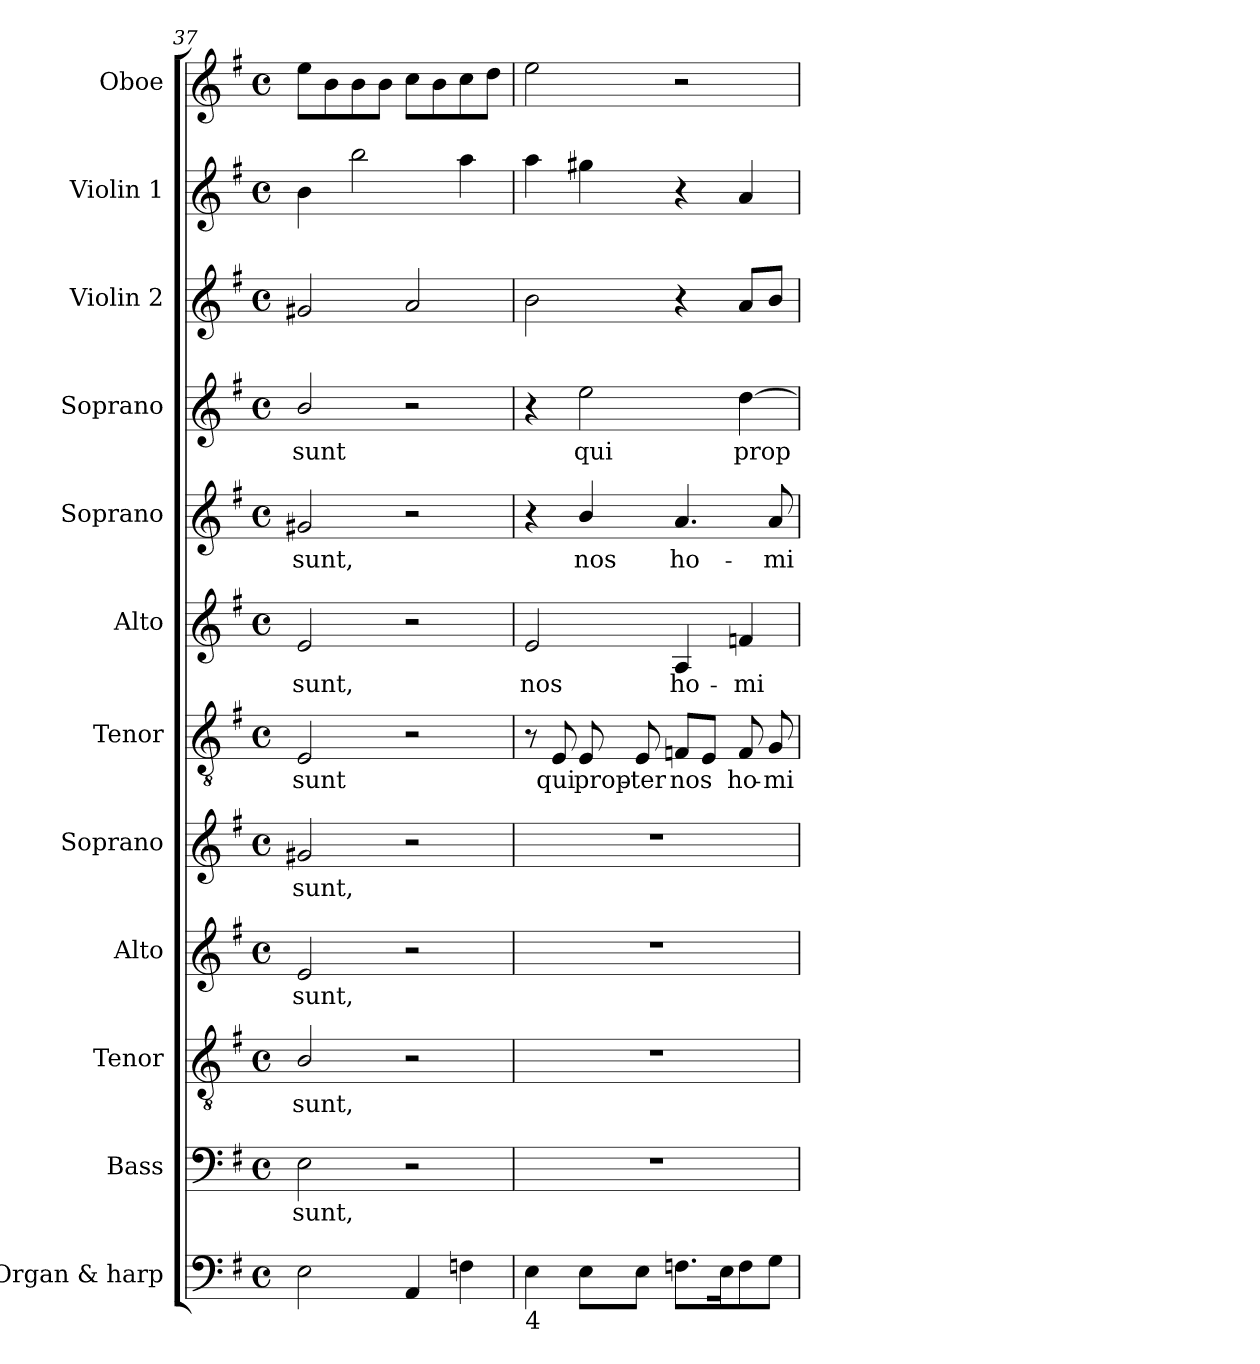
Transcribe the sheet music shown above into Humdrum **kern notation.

**kern	**kern	**text	**kern	**text	**kern	**text	**kern	**text	**kern	**text	**kern	**text	**kern	**text	**kern	**text	**kern	**kern	**kern
*part12	*part11	*part11	*part10	*part10	*part9	*part9	*part8	*part8	*part7	*part7	*part6	*part6	*part5	*part5	*part4	*part4	*part3	*part2	*part1
*staff12	*staff11	*staff11	*staff10	*staff10	*staff9	*staff9	*staff8	*staff8	*staff7	*staff7	*staff6	*staff6	*staff5	*staff5	*staff4	*staff4	*staff3	*staff2	*staff1
*I"Organ & harp	*I"Bass	*	*I"Tenor	*	*I"Alto	*	*I"Soprano	*	*I"Tenor	*	*I"Alto	*	*I"Soprano	*	*I"Soprano	*	*I"Violin 2	*I"Violin 1	*I"Oboe
*I'Org. & harp	*I'B.	*	*I'T.	*	*I'A.	*	*I'S.	*	*I'T.	*	*I'A.	*	*I'S.	*	*I'S.	*	*I'Vln. 2	*I'Vln. 1	*I'Ob.
*clefF4	*clefF4	*	*clefGv2	*	*clefG2	*	*clefG2	*	*clefGv2	*	*clefG2	*	*clefG2	*	*clefG2	*	*clefG2	*clefG2	*clefG2
*	*	*	*ITrd7c12	*	*	*	*	*	*ITrd7c12	*	*	*	*	*	*	*	*	*	*
*k[f#]	*k[f#]	*	*k[f#]	*	*k[f#]	*	*k[f#]	*	*k[f#]	*	*k[f#]	*	*k[f#]	*	*k[f#]	*	*k[f#]	*k[f#]	*k[f#]
*G:	*G:	*	*G:	*	*G:	*	*G:	*	*G:	*	*G:	*	*G:	*	*G:	*	*G:	*G:	*G:
*M4/4	*M4/4	*	*M4/4	*	*M4/4	*	*M4/4	*	*M4/4	*	*M4/4	*	*M4/4	*	*M4/4	*	*M4/4	*M4/4	*M4/4
*met(c)	*met(c)	*	*met(c)	*	*met(c)	*	*met(c)	*	*met(c)	*	*met(c)	*	*met(c)	*	*met(c)	*	*met(c)	*met(c)	*met(c)
=37	=37	=37	=37	=37	=37	=37	=37	=37	=37	=37	=37	=37	=37	=37	=37	=37	=37	=37	=37
!	!	!LO:LY:b:color=#000000	!	!	!	!	!	!	!	!	!	!	!	!	!	!	!	!	!
!	!	!	!	!LO:LY:b:color=#000000	!	!	!	!	!	!	!	!	!	!	!	!	!	!	!
!	!	!	!	!	!	!LO:LY:b:color=#000000	!	!	!	!	!	!	!	!	!	!	!	!	!
!	!	!	!	!	!	!	!	!LO:LY:b:color=#000000	!	!	!	!	!	!	!	!	!	!	!
!	!	!	!	!	!	!	!	!	!	!LO:LY:b:color=#000000	!	!	!	!	!	!	!	!	!
!	!	!	!	!	!	!	!	!	!	!	!	!LO:LY:b:color=#000000	!	!	!	!	!	!	!
!	!	!	!	!	!	!	!	!	!	!	!	!	!	!LO:LY:b:color=#000000	!	!	!	!	!
!	!	!	!	!	!	!	!	!	!	!	!	!	!	!	!	!LO:LY:b:color=#000000	!	!	!
2Ei\	2Ei\	sunt,	2BBi/	sunt,	2ei/	sunt,	2g#Xi/	sunt,	2EEi/	sunt	2ei/	sunt,	2g#Xi/	sunt,	2bi/	sunt	2g#Xi/	4bi\	8eei\L
.	.	.	.	.	.	.	.	.	.	.	.	.	.	.	.	.	.	.	8bi\
.	.	.	.	.	.	.	.	.	.	.	.	.	.	.	.	.	.	2bbi\	8bi\
.	.	.	.	.	.	.	.	.	.	.	.	.	.	.	.	.	.	.	8bi\J
4AAi/	2r	.	2r	.	2r	.	2r	.	2r	.	2r	.	2r	.	2r	.	2ai/	.	8cci\L
.	.	.	.	.	.	.	.	.	.	.	.	.	.	.	.	.	.	.	8bi\
4Fni\	.	.	.	.	.	.	.	.	.	.	.	.	.	.	.	.	.	4aai\	8cci\
.	.	.	.	.	.	.	.	.	.	.	.	.	.	.	.	.	.	.	8ddi\J
!!LO:PB:g=z
=38	=38	=38	=38	=38	=38	=38	=38	=38	=38	=38	=38	=38	=38	=38	=38	=38	=38	=38	=38
!LO:TX:b:t=4	!	!	!	!	!	!	!	!	!	!	!	!	!	!	!	!	!	!	!
!	!	!	!	!	!	!	!	!	!	!	!	!LO:LY:b:color=#000000	!	!	!	!	!	!	!
4Ei\	1r	.	1r	.	1r	.	1r	.	8r	.	2ei/	nos	4r	.	4r	.	2bi\	4aai\	2eei\
!	!	!	!	!	!	!	!	!	!	!LO:LY:b:color=#000000	!	!	!	!	!	!	!	!	!
.	.	.	.	.	.	.	.	.	8EEi/	qui	.	.	.	.	.	.	.	.	.
!	!	!	!	!	!	!	!	!	!	!LO:LY:b:color=#000000	!	!	!	!	!	!	!	!	!
!	!	!	!	!	!	!	!	!	!	!	!	!	!	!LO:LY:b:color=#000000	!	!	!	!	!
!	!	!	!	!	!	!	!	!	!	!	!	!	!	!	!	!LO:LY:b:color=#000000	!	!	!
8Ei\L	.	.	.	.	.	.	.	.	8EEi/	prop-	.	.	4bi/	nos	2eei\	qui	.	4gg#Xi\	.
!	!	!	!	!	!	!	!	!	!	!LO:LY:b:color=#000000	!	!	!	!	!	!	!	!	!
8Ei\J	.	.	.	.	.	.	.	.	8EEi/	-ter	.	.	.	.	.	.	.	.	.
!	!	!	!	!	!	!	!	!	!	!LO:LY:b:color=#000000	!	!	!	!	!	!	!	!	!
!	!	!	!	!	!	!	!	!	!	!	!	!LO:LY:b:color=#000000	!	!	!	!	!	!	!
!	!	!	!	!	!	!	!	!	!	!	!	!	!	!LO:LY:b:color=#000000	!	!	!	!	!
8.Fni\L	.	.	.	.	.	.	.	.	8FFni/L	nos	4Ai/	ho-	4.ai/	ho-	.	.	4r	4r	2r
.	.	.	.	.	.	.	.	.	8EEi/J	.	.	.	.	.	.	.	.	.	.
16Ei\k	.	.	.	.	.	.	.	.	.	.	.	.	.	.	.	.	.	.	.
!	!	!	!	!	!	!	!	!	!	!LO:LY:b:color=#000000	!	!	!	!	!	!	!	!	!
!	!	!	!	!	!	!	!	!	!	!	!	!LO:LY:b:color=#000000	!	!	!	!	!	!	!
!	!	!	!	!	!	!	!	!	!	!	!	!	!	!	!	!LO:LY:b:color=#000000	!	!	!
8Fi\	.	.	.	.	.	.	.	.	8FFi/	ho-	4fni/	-mi-	.	.	[4ddi\	prop-	8ai/L	4ai/	.
!	!	!	!	!	!	!	!	!	!	!LO:LY:b:color=#000000	!	!	!	!	!	!	!	!	!
!	!	!	!	!	!	!	!	!	!	!	!	!	!	!LO:LY:b:color=#000000	!	!	!	!	!
8Gi\J	.	.	.	.	.	.	.	.	8GGi/	-mi-	.	.	8ai/	-mi-	.	.	8bi/J	.	.
=	=	=	=	=	=	=	=	=	=	=	=	=	=	=	=	=	=	=	=
*-	*-	*-	*-	*-	*-	*-	*-	*-	*-	*-	*-	*-	*-	*-	*-	*-	*-	*-	*-
